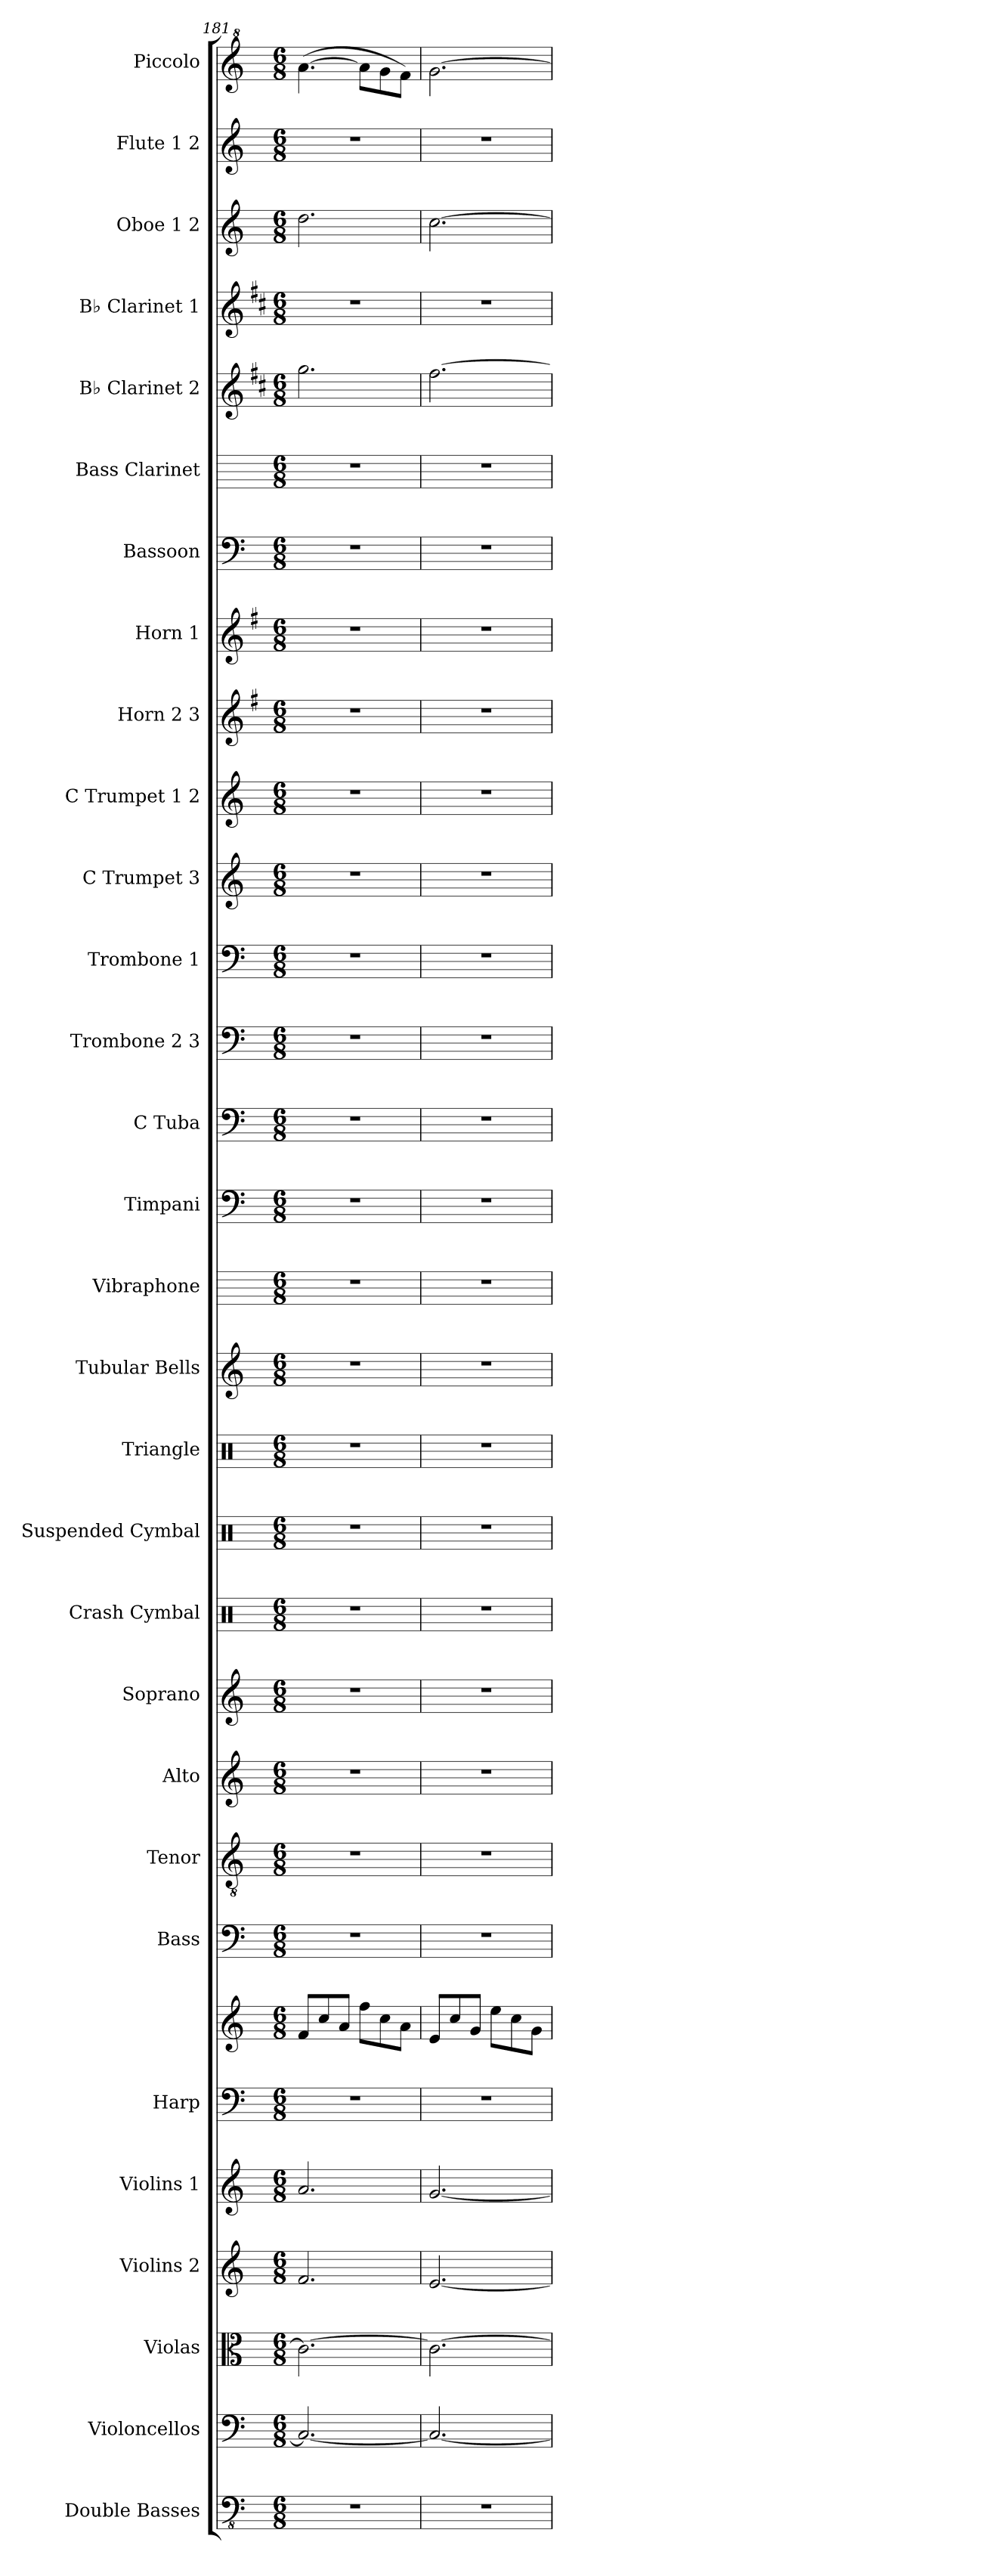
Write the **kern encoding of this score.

**kern	**kern	**kern	**kern	**kern	**kern	**kern	**kern	**kern	**kern	**kern	**kern	**kern	**kern	**kern	**kern	**kern	**kern	**kern	**kern	**kern	**kern	**kern	**kern	**kern	**kern	**kern	**kern	**kern	**kern	**kern
*part30	*part29	*part28	*part27	*part26	*part25	*part25	*part24	*part23	*part22	*part21	*part20	*part19	*part18	*part17	*part16	*part15	*part14	*part13	*part12	*part11	*part10	*part9	*part8	*part7	*part6	*part5	*part4	*part3	*part2	*part1
*staff31	*staff30	*staff29	*staff28	*staff27	*staff26	*staff25	*staff24	*staff23	*staff22	*staff21	*staff20	*staff19	*staff18	*staff17	*staff16	*staff15	*staff14	*staff13	*staff12	*staff11	*staff10	*staff9	*staff8	*staff7	*staff6	*staff5	*staff4	*staff3	*staff2	*staff1
*I"Double Basses	*I"Violoncellos	*I"Violas	*I"Violins 2	*I"Violins 1	*I"Harp	*	*I"Bass	*I"Tenor	*I"Alto	*I"Soprano	*I"Crash Cymbal	*I"Suspended Cymbal	*I"Triangle	*I"Tubular Bells	*I"Vibraphone	*I"Timpani	*I"C Tuba	*I"Trombone 2 3	*I"Trombone 1	*I"C Trumpet 3	*I"C Trumpet 1 2	*I"Horn 2 3	*I"Horn 1	*I"Bassoon	*I"Bass Clarinet	*I"B♭ Clarinet 2	*I"B♭ Clarinet 1	*I"Oboe 1 2	*I"Flute 1 2	*I"Piccolo
*I'Dbs.	*I'Vlcs.	*I'Vlas.	*I'Vlns. 2	*I'Vlns. 1	*I'Hrp.	*	*I'B.	*I'T.	*I'A.	*I'S.	*I'Cr. Cym.	*I'Susp. Cym.	*I'Trgl.	*I'Tu. Be.	*I'Vib.	*I'Timp.	*I'C Tu.	*I'Trb. 2 3	*I'Trb. 1	*I'C Tpt. 3	*I'C Tpt. 1 2	*I'Hn. 2 3	*I'Hn. 1	*I'Bsn.	*I'B. Cl.	*I'B♭ Cl. 2	*I'B♭ Cl. 1	*I'Ob. 1 2	*I'Fl. 1 2	*I'Picc.
*clefFv4	*clefF4	*clefC3	*clefG2	*clefG2	*clefF4	*clefG2	*clefF4	*clefGv2	*clefG2	*clefG2	*clefX	*clefX	*clefX	*clefG2	*	*clefF4	*clefF4	*clefF4	*clefF4	*clefG2	*clefG2	*clefG2	*clefG2	*clefF4	*	*clefG2	*clefG2	*clefG2	*clefG2	*clefG^2
*	*	*	*	*	*	*	*	*	*	*	*	*	*	*	*	*	*	*	*	*	*	*ITrd4c7	*ITrd4c7	*	*ITrd8c14	*ITrd1c2	*ITrd1c2	*	*	*ITrd-7c-12
*k[]	*k[]	*k[]	*k[]	*k[]	*k[]	*k[]	*k[]	*k[]	*k[]	*k[]	*k[]	*k[]	*k[]	*k[]	*k[]	*k[]	*k[]	*k[]	*k[]	*k[]	*k[]	*k[]	*k[]	*k[]	*k[]	*k[]	*k[]	*k[]	*k[]	*k[]
*C:	*C:	*C:	*C:	*C:	*C:	*C:	*C:	*C:	*C:	*C:	*C:	*C:	*C:	*C:	*C:	*C:	*C:	*C:	*C:	*C:	*C:	*C:	*C:	*C:	*C:	*C:	*C:	*C:	*C:	*C:
*M6/8	*M6/8	*M6/8	*M6/8	*M6/8	*M6/8	*M6/8	*M6/8	*M6/8	*M6/8	*M6/8	*M6/8	*M6/8	*M6/8	*M6/8	*M6/8	*M6/8	*M6/8	*M6/8	*M6/8	*M6/8	*M6/8	*M6/8	*M6/8	*M6/8	*M6/8	*M6/8	*M6/8	*M6/8	*M6/8	*M6/8
=181	=181	=181	=181	=181	=181	=181	=181	=181	=181	=181	=181	=181	=181	=181	=181	=181	=181	=181	=181	=181	=181	=181	=181	=181	=181	=181	=181	=181	=181	=181
2.r	2.C/_	2.c\_	2.f/	2.a/	2.r	8f/L	2.r	2.r	2.r	2.r	2.r	2.r	2.r	2.r	2.r	2.r	2.r	2.r	2.r	2.r	2.r	2.r	2.r	2.r	2.r	2.ff\	2.r	2.dd\	2.r	([4.aaa\
.	.	.	.	.	.	8cc/	.	.	.	.	.	.	.	.	.	.	.	.	.	.	.	.	.	.	.	.	.	.	.	.
.	.	.	.	.	.	8a/J	.	.	.	.	.	.	.	.	.	.	.	.	.	.	.	.	.	.	.	.	.	.	.	.
.	.	.	.	.	.	8ff\L	.	.	.	.	.	.	.	.	.	.	.	.	.	.	.	.	.	.	.	.	.	.	.	8aaa\L]
.	.	.	.	.	.	8cc\	.	.	.	.	.	.	.	.	.	.	.	.	.	.	.	.	.	.	.	.	.	.	.	8ggg\
.	.	.	.	.	.	8a\J	.	.	.	.	.	.	.	.	.	.	.	.	.	.	.	.	.	.	.	.	.	.	.	8fff\J)
=182	=182	=182	=182	=182	=182	=182	=182	=182	=182	=182	=182	=182	=182	=182	=182	=182	=182	=182	=182	=182	=182	=182	=182	=182	=182	=182	=182	=182	=182	=182
2.r	2.C/_	2.c\_	[2.e/	[2.g/	2.r	8e/L	2.r	2.r	2.r	2.r	2.r	2.r	2.r	2.r	2.r	2.r	2.r	2.r	2.r	2.r	2.r	2.r	2.r	2.r	2.r	[2.ee\	2.r	[2.cc\	2.r	[2.ggg\
.	.	.	.	.	.	8cc/	.	.	.	.	.	.	.	.	.	.	.	.	.	.	.	.	.	.	.	.	.	.	.	.
.	.	.	.	.	.	8g/J	.	.	.	.	.	.	.	.	.	.	.	.	.	.	.	.	.	.	.	.	.	.	.	.
.	.	.	.	.	.	8ee\L	.	.	.	.	.	.	.	.	.	.	.	.	.	.	.	.	.	.	.	.	.	.	.	.
.	.	.	.	.	.	8cc\	.	.	.	.	.	.	.	.	.	.	.	.	.	.	.	.	.	.	.	.	.	.	.	.
.	.	.	.	.	.	8g\J	.	.	.	.	.	.	.	.	.	.	.	.	.	.	.	.	.	.	.	.	.	.	.	.
=	=	=	=	=	=	=	=	=	=	=	=	=	=	=	=	=	=	=	=	=	=	=	=	=	=	=	=	=	=	=
*-	*-	*-	*-	*-	*-	*-	*-	*-	*-	*-	*-	*-	*-	*-	*-	*-	*-	*-	*-	*-	*-	*-	*-	*-	*-	*-	*-	*-	*-	*-
